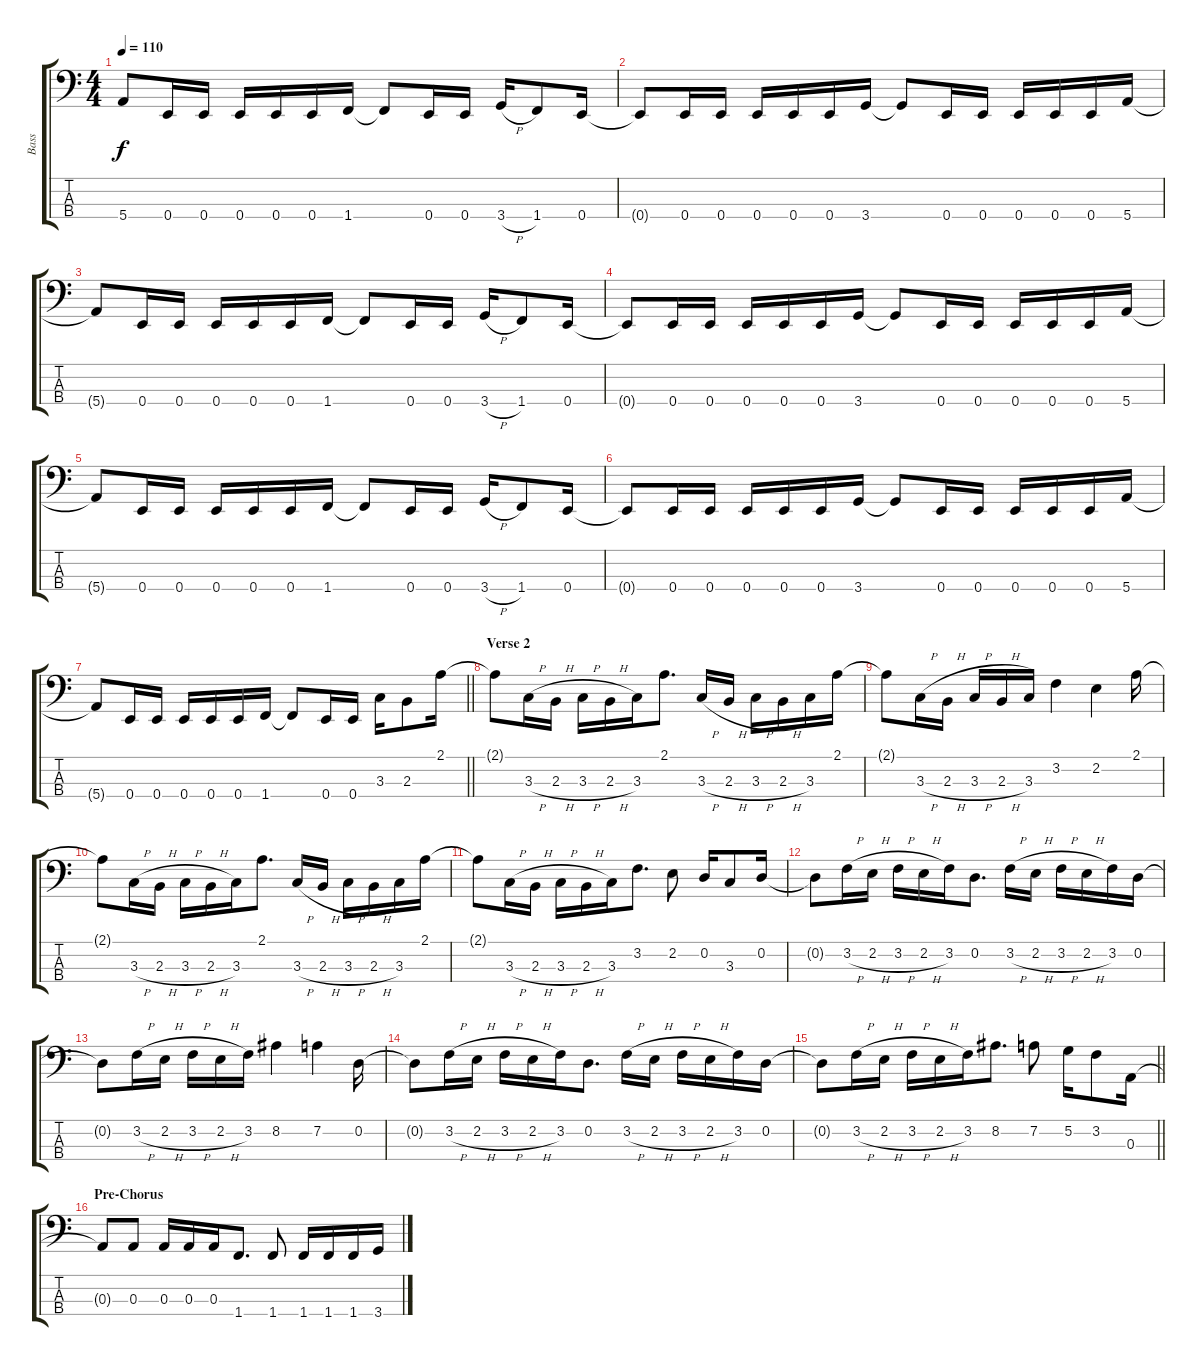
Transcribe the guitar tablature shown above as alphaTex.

\track ("Bass" "Bass") {instrument electricbassfinger}
\staff {score tabs}
\tuning (G2 D2 A1 E1) {hide}
\ts (4 4)
\tempo 110
\clef f4
\ks c
5.4{t}.8{dy f} 0.4.16 0.4.16 0.4.16 0.4.16 0.4.16 1.4.16 1.4{t}.8 0.4.16 0.4.16 3.4{h}.16 1.4.8 0.4.16 |
0.4{t}.8 0.4.16 0.4.16 0.4.16 0.4.16 0.4.16 3.4.16 3.4{t}.8 0.4.16 0.4.16 0.4.16 0.4.16 0.4.16 5.4.16 |
5.4{t}.8 0.4.16 0.4.16 0.4.16 0.4.16 0.4.16 1.4.16 1.4{t}.8 0.4.16 0.4.16 3.4{h}.16 1.4.8 0.4.16 |
0.4{t}.8 0.4.16 0.4.16 0.4.16 0.4.16 0.4.16 3.4.16 3.4{t}.8 0.4.16 0.4.16 0.4.16 0.4.16 0.4.16 5.4.16 |
5.4{t}.8 0.4.16 0.4.16 0.4.16 0.4.16 0.4.16 1.4.16 1.4{t}.8 0.4.16 0.4.16 3.4{h}.16 1.4.8 0.4.16 |
0.4{t}.8 0.4.16 0.4.16 0.4.16 0.4.16 0.4.16 3.4.16 3.4{t}.8 0.4.16 0.4.16 0.4.16 0.4.16 0.4.16 5.4.16 |
\barLineRight lightlight
5.4{t}.8 0.4.16 0.4.16 0.4.16 0.4.16 0.4.16 1.4.16 1.4{t}.8 0.4.16 0.4.16 3.3.16 2.3.8 2.1.16 |
\section ("" "Verse 2")
2.1{t}.8 3.3{h}.16 2.3{h}.16 3.3{h}.16 2.3{h}.16 3.3.16 2.1.8{d} 3.3{h}.16 2.3{h}.16 3.3{h}.16 2.3{h}.16 3.3.16 2.1.16 |
2.1{t}.8 3.3{h}.16 2.3{h}.16 3.3{h}.16 2.3{h}.16 3.3.16 3.2.4 2.2.4 2.1.16 |
2.1{t}.8 3.3{h}.16 2.3{h}.16 3.3{h}.16 2.3{h}.16 3.3.16 2.1.8{d} 3.3{h}.16 2.3{h}.16 3.3{h}.16 2.3{h}.16 3.3.16 2.1.16 |
2.1{t}.8 3.3{h}.16 2.3{h}.16 3.3{h}.16 2.3{h}.16 3.3.16 3.2.8{d} 2.2.8 0.2.16 3.3.8 0.2.16 |
0.2{t}.8 3.2{h}.16 2.2{h}.16 3.2{h}.16 2.2{h}.16 3.2.16 0.2.8{d} 3.2{h}.16 2.2{h}.16 3.2{h}.16 2.2{h}.16 3.2.16 0.2.16 |
0.2{t}.8 3.2{h}.16 2.2{h}.16 3.2{h}.16 2.2{h}.16 3.2.16 8.2.4 7.2.4 0.2.16 |
0.2{t}.8 3.2{h}.16 2.2{h}.16 3.2{h}.16 2.2{h}.16 3.2.16 0.2.8{d} 3.2{h}.16 2.2{h}.16 3.2{h}.16 2.2{h}.16 3.2.16 0.2.16 |
\barLineRight lightlight
0.2{t}.8 3.2{h}.16 2.2{h}.16 3.2{h}.16 2.2{h}.16 3.2.16 8.2.8{d} 7.2.8 5.2.16 3.2.8 0.3.16 |
\section ("" "Pre-Chorus")
0.3{t}.8 0.3.8 0.3.16 0.3.16 0.3.16 1.4.8{d} 1.4.8 1.4.16 1.4.16 1.4.16 3.4.16
